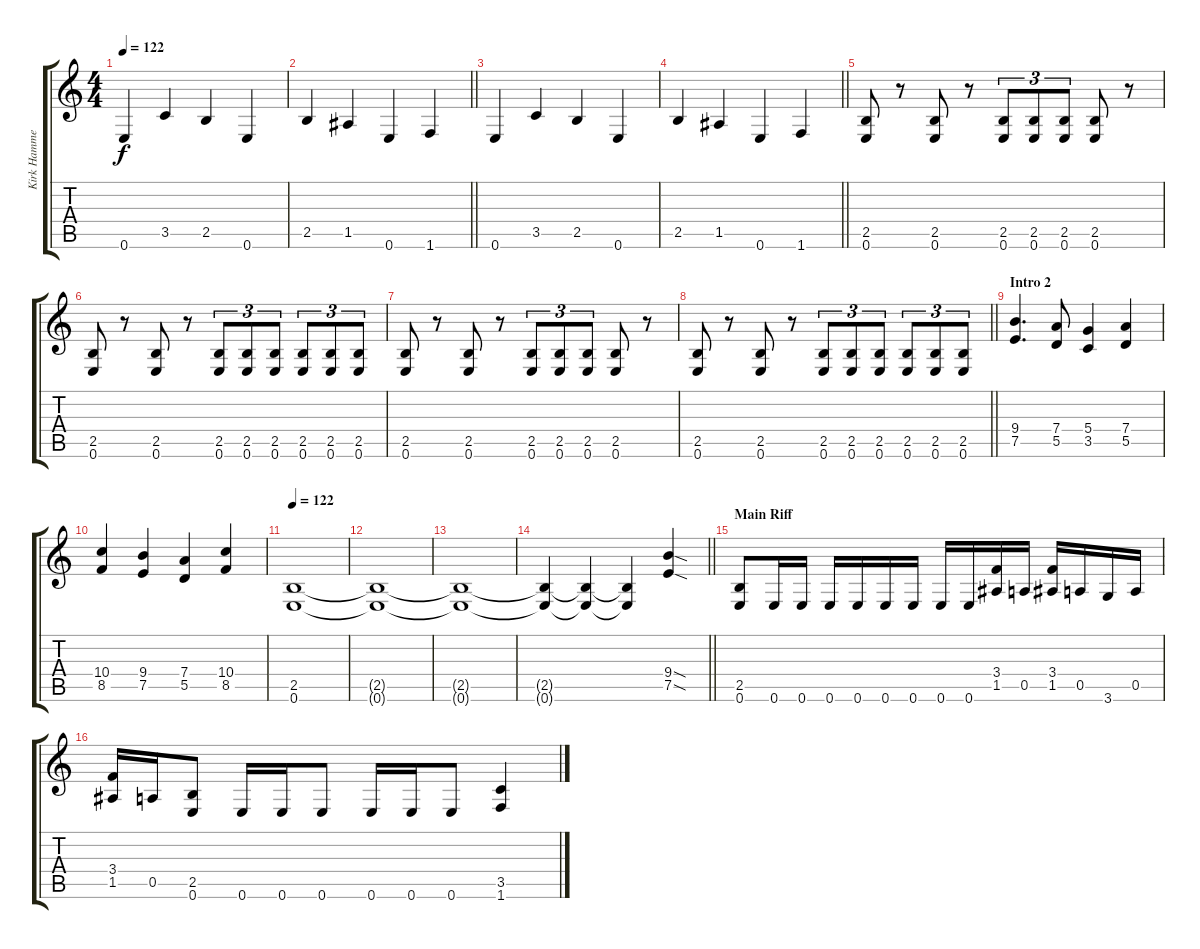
\track ("Kirk Hammett" "Kirk Hamme") {instrument distortionguitar}
\staff {score tabs}
\tuning (E4 B3 G3 D3 A2 E2) {hide}
\ts (4 4)
\tempo 122
\clef g2
\ks c
0.6.4{dy f} 3.5.4 2.5.4 0.6.4 |
\barLineRight lightlight
2.5.4 1.5.4 0.6.4 1.6.4 |
0.6.4 3.5.4 2.5.4 0.6.4 |
\barLineRight lightlight
2.5.4 1.5.4 0.6.4 1.6.4 |
(2.5 0.6).8 r.8 (2.5 0.6).8 r.8 (2.5 0.6).8{tu (3 2)} (2.5 0.6).8{tu (3 2)} (2.5 0.6).8{tu (3 2)} (2.5 0.6).8 r.8 |
(2.5 0.6).8 r.8 (2.5 0.6).8 r.8 (2.5 0.6).8{tu (3 2)} (2.5 0.6).8{tu (3 2)} (2.5 0.6).8{tu (3 2)} (2.5 0.6).8{tu (3 2)} (2.5 0.6).8{tu (3 2)} (2.5 0.6).8{tu (3 2)} |
(2.5 0.6).8 r.8 (2.5 0.6).8 r.8 (2.5 0.6).8{tu (3 2)} (2.5 0.6).8{tu (3 2)} (2.5 0.6).8{tu (3 2)} (2.5 0.6).8 r.8 |
\barLineRight lightlight
(2.5 0.6).8 r.8 (2.5 0.6).8 r.8 (2.5 0.6).8{tu (3 2)} (2.5 0.6).8{tu (3 2)} (2.5 0.6).8{tu (3 2)} (2.5 0.6).8{tu (3 2)} (2.5 0.6).8{tu (3 2)} (2.5 0.6).8{tu (3 2)} |
\section ("" "Intro 2")
(9.4 7.5).4{d} (7.4 5.5).8 (5.4 3.5).4 (7.4 5.5).4 |
(10.4 8.5).4 (9.4 7.5).4 (7.4 5.5).4 (10.4 8.5).4 |
\tempo 122
(2.5 0.6).1 |
(2.5{t} 0.6{t}).1 |
(2.5{t} 0.6{t}).1 |
\barLineRight lightlight
(2.5{t} 0.6{t}).4 (2.5{t} 0.6{t}).4 (2.5{t} 0.6{t}).4 (9.4{sod} 7.5{sod}).4 |
\section ("" "Main Riff")
(2.5 0.6).8 0.6.16 0.6.16 0.6.16 0.6.16 0.6.16 0.6.16 0.6.16 0.6.16 (3.4 1.5).16 0.5.16 (3.4 1.5).16 0.5.16 3.6.16 0.5.16 |
(3.4 1.5).16 0.5.16 (2.5 0.6).8 0.6.16 0.6.16 0.6.8 0.6.16 0.6.16 0.6.8 (3.5 1.6).4
